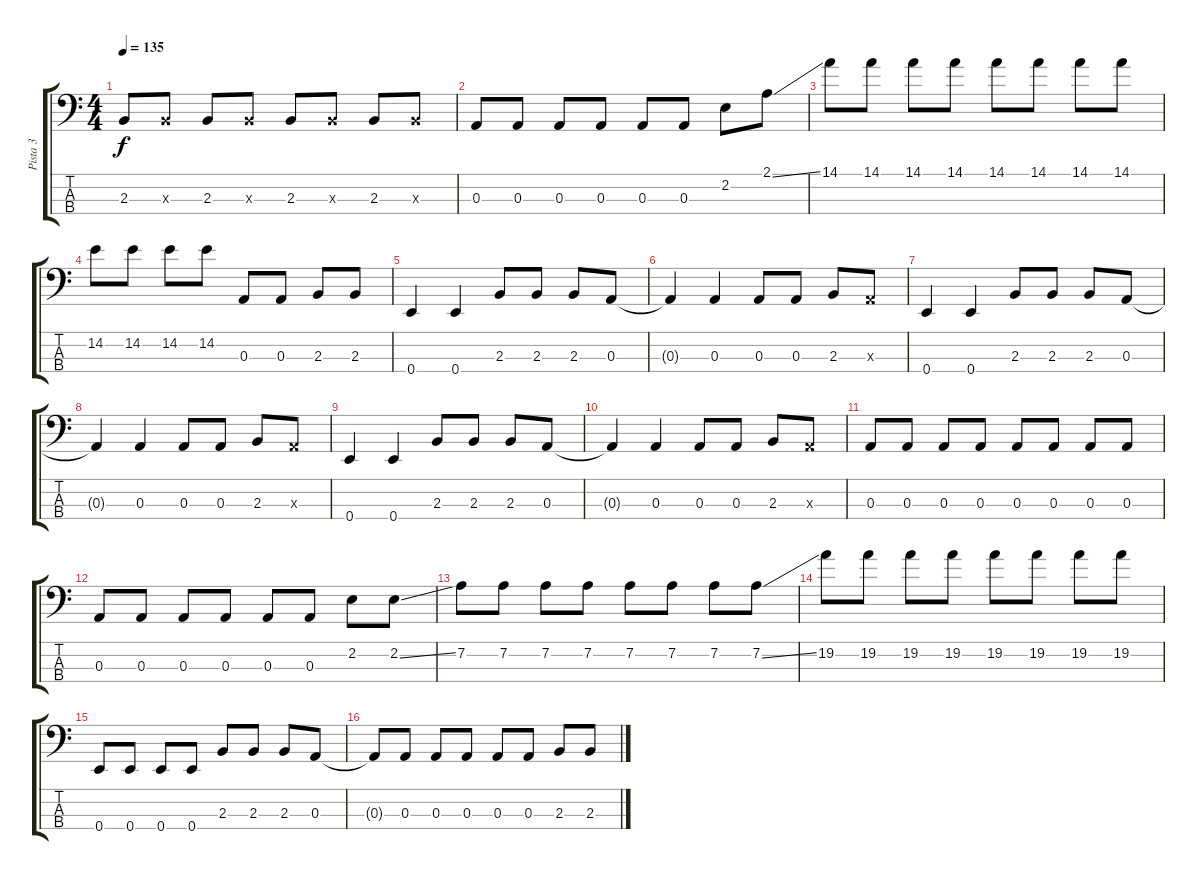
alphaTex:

\track ("Pista 3" "Pista 3") {instrument electricbasspick}
\staff {score tabs}
\tuning (G2 D2 A1 E1) {hide}
\ts (4 4)
\tempo 135
\clef f4
\ks c
2.3.8{dy f} 2.3{x}.8 2.3.8 2.3{x}.8 2.3.8 2.3{x}.8 2.3.8 2.3{x}.8 |
0.3.8 0.3.8 0.3.8 0.3.8 0.3.8 0.3.8 2.2.8 2.1{ss}.8 |
14.1.8 14.1.8 14.1.8 14.1.8 14.1.8 14.1.8 14.1.8 14.1.8 |
14.2.8 14.2.8 14.2.8 14.2.8 0.3.8 0.3.8 2.3.8 2.3.8 |
0.4.4 0.4.4 2.3.8 2.3.8 2.3.8 0.3.8 |
0.3{t}.4 0.3.4 0.3.8 0.3.8 2.3.8 0.3{x}.8 |
0.4.4 0.4.4 2.3.8 2.3.8 2.3.8 0.3.8 |
0.3{t}.4 0.3.4 0.3.8 0.3.8 2.3.8 0.3{x}.8 |
0.4.4 0.4.4 2.3.8 2.3.8 2.3.8 0.3.8 |
0.3{t}.4 0.3.4 0.3.8 0.3.8 2.3.8 0.3{x}.8 |
0.3.8 0.3.8 0.3.8 0.3.8 0.3.8 0.3.8 0.3.8 0.3.8 |
0.3.8 0.3.8 0.3.8 0.3.8 0.3.8 0.3.8 2.2.8 2.2{ss}.8 |
7.2.8 7.2.8 7.2.8 7.2.8 7.2.8 7.2.8 7.2.8 7.2{ss}.8 |
19.2.8 19.2.8 19.2.8 19.2.8 19.2.8 19.2.8 19.2.8 19.2.8 |
0.4.8 0.4.8 0.4.8 0.4.8 2.3.8 2.3.8 2.3.8 0.3.8 |
0.3{t}.8 0.3.8 0.3.8 0.3.8 0.3.8 0.3.8 2.3.8 2.3.8
